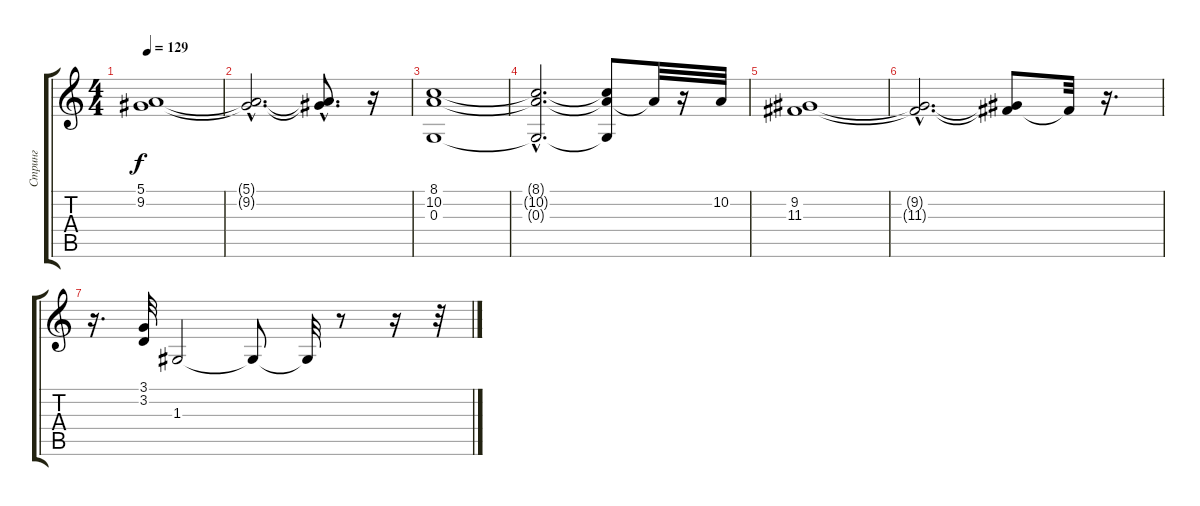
\track ("Стринг" "Стринг") {instrument synthvoice}
\staff {score tabs}
\tuning (E4 B3 G3 D3 A2 E2) {hide}
\ts (4 4)
\tempo 129
\clef g2
\ks c
(5.1{t} 9.2{t}).1{dy f} |
(5.1{hac t} 9.2{hac t}).2{d} (5.1{hac t} 9.2{hac t}).8{d} r.16 |
(8.1 10.2 0.3).1 |
(8.1{hac t} 10.2{hac t} 0.3{hac t}).2{d} (8.1{t} 10.2{t} 0.3{t}).8 10.2{t}.32 r.16 10.2.32 |
(9.2 11.3).1 |
(9.2{hac t} 11.3{hac t}).2{d} (9.2{t} 11.3{t}).8 11.3{t}.32 r.16{d} |
r.16{d} (3.1 3.2).32 1.3.2 1.3{t}.8 1.3{t}.32 r.8 r.16 r.32
